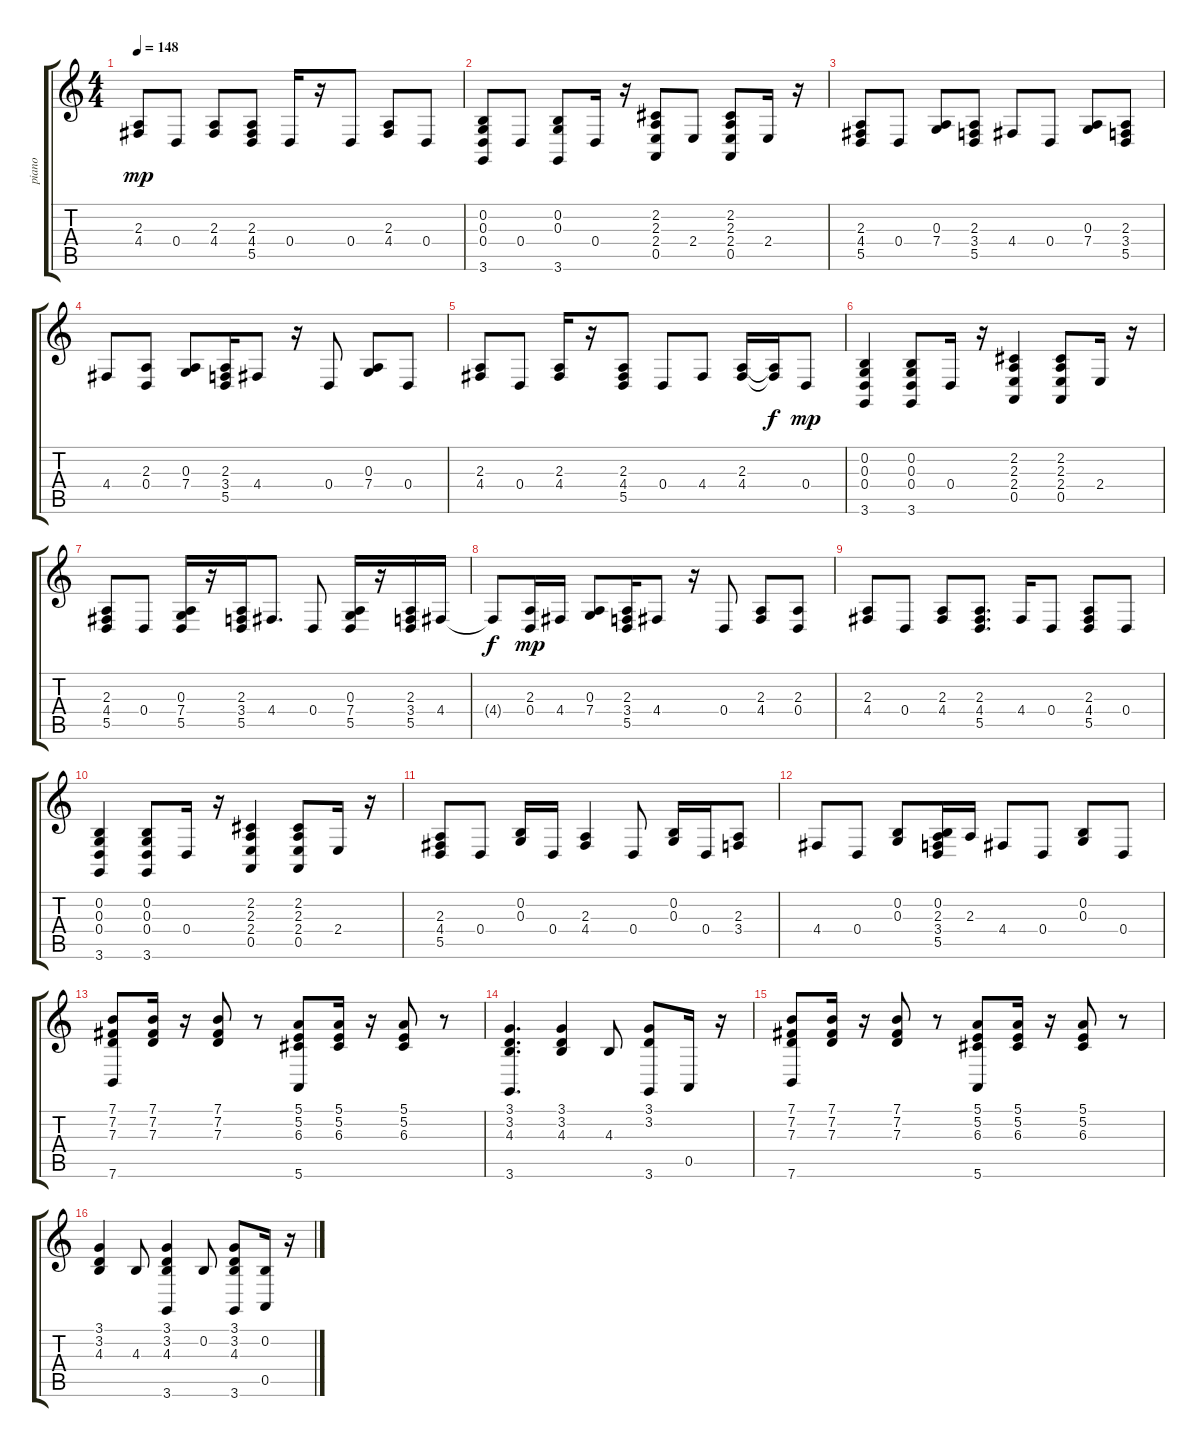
\track ("piano" "piano") {instrument honkytonkpiano}
\staff {score tabs}
\tuning (E4 B3 G3 D3 A2 E2) {hide}
\ts (4 4)
\tempo 148
\clef g2
\ks c
(2.3 4.4).8{dy mp} 0.4.8 (2.3 4.4).8 (2.3 4.4 5.5).8 0.4.16 r.16 0.4.8 (2.3 4.4).8 0.4.8 |
(0.2 0.3 0.4 3.6).8 0.4.8 (0.2 0.3 3.6).8 0.4.16 r.16 (2.2 2.3 2.4 0.5).8 2.4.8 (2.2 2.3 2.4 0.5).8 2.4.16 r.16 |
(2.3 4.4 5.5).8 0.4.8 (0.3 7.4).8 (2.3 3.4 5.5).8 4.4.8 0.4.8 (0.3 7.4).8 (2.3 3.4 5.5).8 |
4.4.8 (2.3 0.4).8 (0.3 7.4).8 (2.3 3.4 5.5).16 4.4.8 r.16 0.4.8 (0.3 7.4).8 0.4.8 |
(2.3 4.4).8 0.4.8 (2.3 4.4).16 r.16 (2.3 4.4 5.5).8 0.4.8 4.4.8 (2.3 4.4).16 (2.3{t} 4.4{t}).16{dy f} 0.4.8{dy mp} |
(0.2 0.3 0.4 3.6).4 (0.2 0.3 0.4 3.6).8 0.4.16 r.16 (2.2 2.3 2.4 0.5).4 (2.2 2.3 2.4 0.5).8 2.4.16 r.16 |
(2.3 4.4 5.5).8 0.4.8 (0.3 7.4 5.5).16 r.16 (2.3 3.4 5.5).16 4.4.8{d} 0.4.8 (0.3 7.4 5.5).16 r.16 (2.3 3.4 5.5).16 4.4.16 |
4.4{t}.8{dy f} (2.3 0.4).16{dy mp} 4.4.16 (0.3 7.4).8 (2.3 3.4 5.5).16 4.4.8 r.16 0.4.8 (2.3 4.4).8 (2.3 0.4).8 |
(2.3 4.4).8 0.4.8 (2.3 4.4).8 (2.3 4.4 5.5).8{d} 4.4.16 0.4.8 (2.3 4.4 5.5).8 0.4.8 |
(0.2 0.3 0.4 3.6).4 (0.2 0.3 0.4 3.6).8 0.4.16 r.16 (2.2 2.3 2.4 0.5).4 (2.2 2.3 2.4 0.5).8 2.4.16 r.16 |
(2.3 4.4 5.5).8 0.4.8 (0.2 0.3).16 0.4.16 (2.3 4.4).4 0.4.8 (0.2 0.3).16 0.4.16 (2.3 3.4).8 |
4.4.8 0.4.8 (0.2 0.3).8 (0.2 2.3 3.4 5.5).16 2.3.16 4.4.8 0.4.8 (0.2 0.3).8 0.4.8 |
(7.1 7.2 7.3 7.6).8 (7.1 7.2 7.3).16 r.16 (7.1 7.2 7.3).8 r.8 (5.1 5.2 6.3 5.6).8 (5.1 5.2 6.3).16 r.16 (5.1 5.2 6.3).8 r.8 |
(3.1 3.2 4.3 3.6).4{d} (3.1 3.2 4.3).4 4.3.8 (3.1 3.2 3.6).8 0.5.16 r.16 |
(7.1 7.2 7.3 7.6).8 (7.1 7.2 7.3).16 r.16 (7.1 7.2 7.3).8 r.8 (5.1 5.2 6.3 5.6).8 (5.1 5.2 6.3).16 r.16 (5.1 5.2 6.3).8 r.8 |
(3.1 3.2 4.3).4 4.3.8 (3.1 3.2 4.3 3.6).4 0.2.8 (3.1 3.2 4.3 3.6).8 (0.2 0.5).16 r.16
